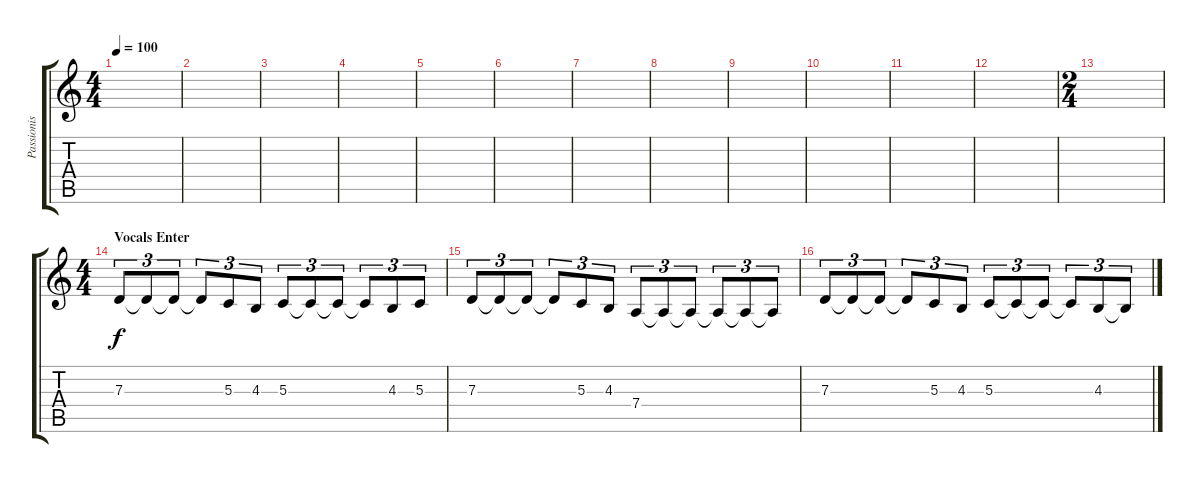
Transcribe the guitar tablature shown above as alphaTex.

\track ("Passionis" "Passionis") {instrument choiraahs}
\staff {score tabs}
\tuning (E4 B3 G3 D3 A2 E2) {hide}
\ts (4 4)
\tempo 100
\clef g2
\ks c
|
|
|
|
|
|
|
|
|
|
|
|
\ts (2 4)
|
\ts (4 4)
\section ("" "Vocals Enter")
7.3.8{tu (3 2)} 7.3{t}.8{tu (3 2)} 7.3{t}.8{tu (3 2)} 7.3{t}.8{tu (3 2)} 5.3.8{tu (3 2)} 4.3.8{tu (3 2)} 5.3.8{tu (3 2)} 5.3{t}.8{tu (3 2)} 5.3{t}.8{tu (3 2)} 5.3{t}.8{tu (3 2)} 4.3.8{tu (3 2)} 5.3.8{tu (3 2)} |
7.3.8{tu (3 2)} 7.3{t}.8{tu (3 2)} 7.3{t}.8{tu (3 2)} 7.3{t}.8{tu (3 2)} 5.3.8{tu (3 2)} 4.3.8{tu (3 2)} 7.4.8{tu (3 2)} 7.4{t}.8{tu (3 2)} 7.4{t}.8{tu (3 2)} 7.4{t}.8{tu (3 2)} 7.4{t}.8{tu (3 2)} 7.4{t}.8{tu (3 2)} |
7.3.8{tu (3 2)} 7.3{t}.8{tu (3 2)} 7.3{t}.8{tu (3 2)} 7.3{t}.8{tu (3 2)} 5.3.8{tu (3 2)} 4.3.8{tu (3 2)} 5.3.8{tu (3 2)} 5.3{t}.8{tu (3 2)} 5.3{t}.8{tu (3 2)} 5.3{t}.8{tu (3 2)} 4.3.8{tu (3 2)} 4.3{t}.8{tu (3 2)}
